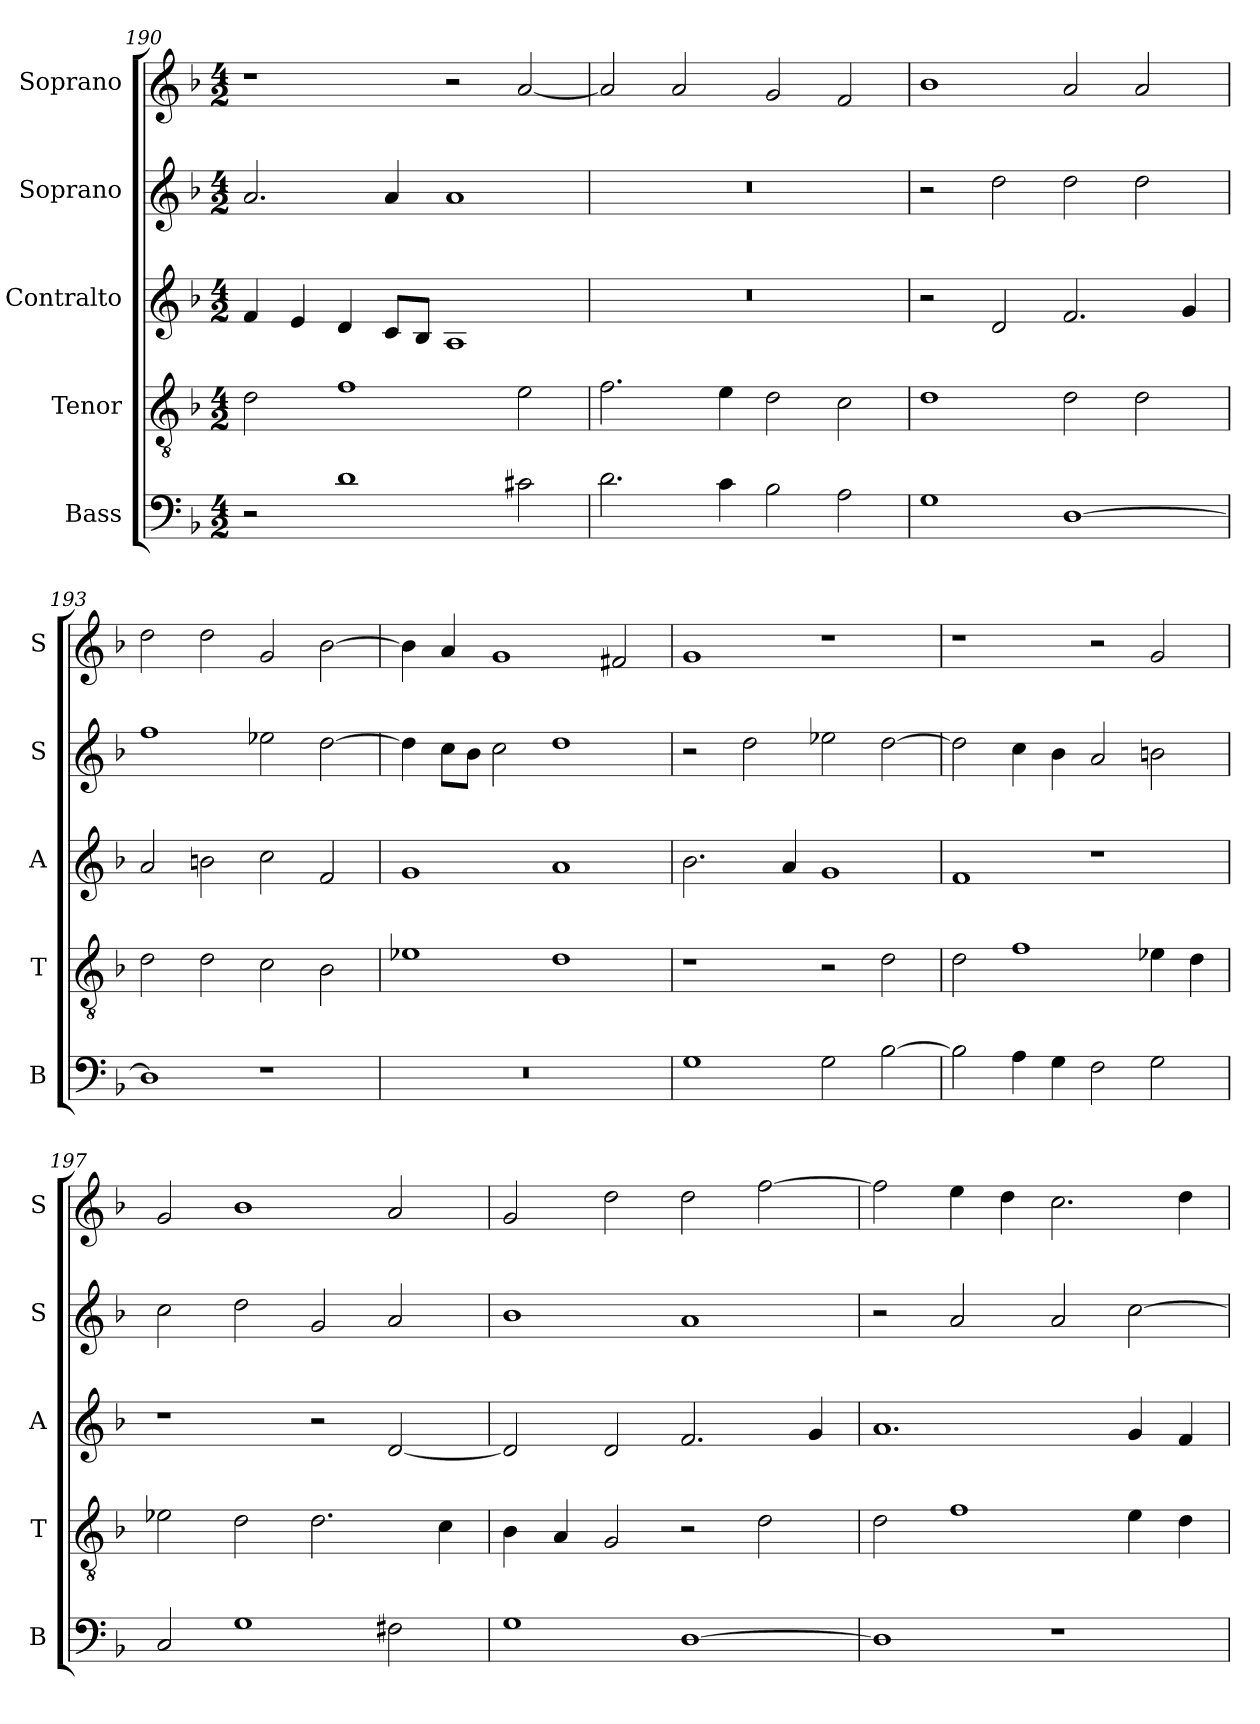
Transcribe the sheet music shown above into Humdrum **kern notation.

**kern	**kern	**kern	**kern	**kern
*part5	*part4	*part3	*part2	*part1
*staff5	*staff4	*staff3	*staff2	*staff1
*I"Bass	*I"Tenor	*I"Contralto	*I"Soprano	*I"Soprano
*I'B	*I'T	*I'A	*I'S	*I'S
*clefF4	*clefGv2	*clefG2	*clefG2	*clefG2
*k[b-]	*k[b-]	*k[b-]	*k[b-]	*k[b-]
*G:dor	*G:dor	*G:dor	*G:dor	*G:dor
*M4/2	*M4/2	*M4/2	*M4/2	*M4/2
=190	=190	=190	=190	=190
2r	2d	4f	2.a	1r
.	.	4e	.	.
1d	1f	4d	.	.
.	.	8c/L	4a	.
.	.	8B-/J	.	.
.	.	1A	1a	2r
2c#X	2e	.	.	[2a
=191	=191	=191	=191	=191
2.d	2.f	0r	0r	2a]
.	.	.	.	2a
4c	4e	.	.	.
2B-	2d	.	.	2g
2A	2c	.	.	2f
=192	=192	=192	=192	=192
1G	1d	2r	2r	1b-
.	.	2d	2dd	.
[1D	2d	2.f	2dd	2a
.	2d	.	2dd	2a
.	.	4g	.	.
=193	=193	=193	=193	=193
1D]	2d	2a	1ff	2dd
.	2d	2bn	.	2dd
1r	2c	2cc	2ee-X	2g
.	2B-	2f	[2dd	[2b-
=194	=194	=194	=194	=194
0r	1e-X	1g	4dd]	4b-]
.	.	.	8cc\L	4a
.	.	.	8b-\J	.
.	.	.	2cc	1g
.	1d	1a	1dd	.
.	.	.	.	2f#X
=195	=195	=195	=195	=195
1G	1r	2.b-	2r	1g
.	.	.	2dd	.
.	.	4a	.	.
2G	2r	1g	2ee-X	1r
[2B-	2d	.	[2dd	.
=196	=196	=196	=196	=196
2B-]	2d	1f	2dd]	1r
4A	1f	.	4cc	.
4G	.	.	4b-	.
2F	.	1r	2a	2r
2G	4e-X	.	2bn	2g
.	4d	.	.	.
=197	=197	=197	=197	=197
2C	2e-X	1r	2cc	2g
1G	2d	.	2dd	1b-
.	2.d	2r	2g	.
2F#X	.	[2d	2a	2a
.	4c	.	.	.
=198	=198	=198	=198	=198
1G	4B-	2d]	1b-	2g
.	4A	.	.	.
.	2G	2d	.	2dd
[1D	2r	2.f	1a	2dd
.	2d	.	.	[2ff
.	.	4g	.	.
=199	=199	=199	=199	=199
1D]	2d	1.a	2r	2ff]
.	1f	.	2a	4ee
.	.	.	.	4dd
1r	.	.	2a	2.cc
.	4e	4g	[2cc	.
.	4d	4f	.	4dd
=	=	=	=	=
*-	*-	*-	*-	*-
